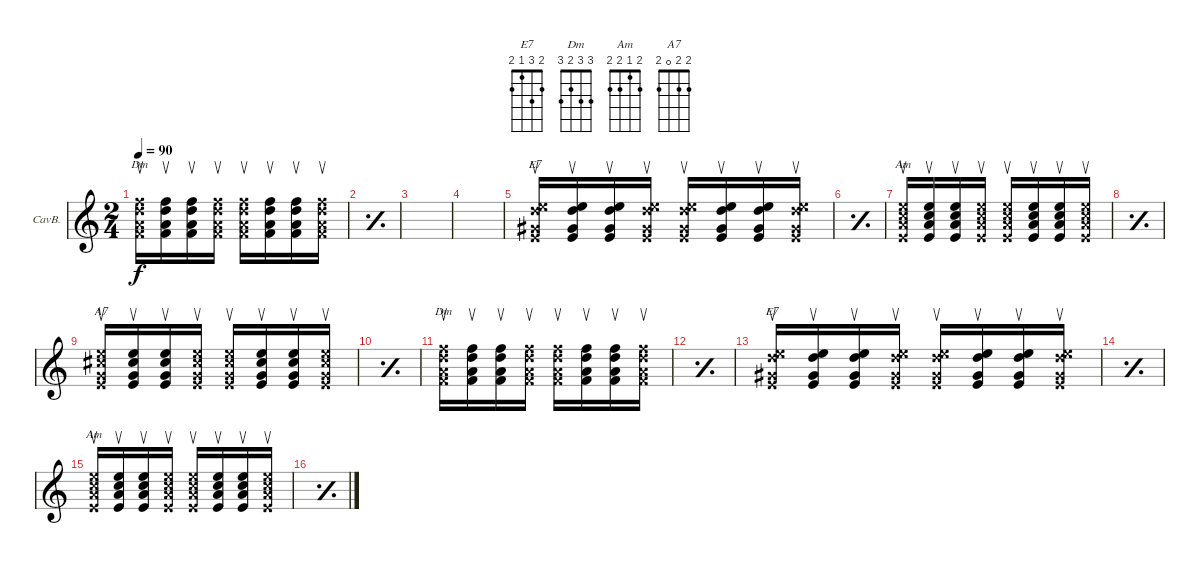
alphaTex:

\defaultSystemsLayout 4
\bracketExtendMode groupsimilarinstruments
\firstSystemTrackNameOrientation horizontal
\otherSystemsTrackNameOrientation horizontal
\track ("Cav. Base" "CavB.") {instrument shamisen}
\staff {score}
\tuning (D5 B4 G4 D4)
\chord ("E7" 2 3 1 2)
\chord ("Dm" 3 3 2 3)
\chord ("Am" 2 1 2 2)
\chord ("A7" 2 2 0 2)
\ts (2 4)
\tempo 90
\clef g2
\scale
0.973518
\ks aminor
(3.4{x} 2.3{x} 3.2{x} 3.1{x}).16{su ch "Dm" dy f} (3.4 2.3 3.2 3.1).16{su} (3.4 2.3 3.2 3.1).16{su} (3.4{x} 2.3{x} 3.2{x} 3.1{x}).16{su} (3.4{x} 2.3{x} 3.2{x} 3.1{x}).16{su} (3.4 2.3 3.2 3.1).16{su} (3.4 2.3 3.2 3.1).16{su} (3.4{x} 2.3{x} 3.2{x} 3.1{x}).16{su} |
\simile simple
\scale
0.973518 |
\scale
0.973518 |
\scale
1.10593 |
\simile none
\scale
0.973518 (2.4{x} 1.3{x} 3.2{x} 2.1{x}).16{su ch "E7"} (2.4 1.3 3.2 2.1).16{su} (2.4 1.3 3.2 2.1).16{su} (2.4{x} 1.3{x} 3.2{x} 2.1{x}).16{su} (2.4{x} 1.3{x} 3.2{x} 2.1{x}).16{su} (2.4 1.3 3.2 2.1).16{su} (2.4 1.3 3.2 2.1).16{su} (2.4{x} 1.3{x} 3.2{x} 2.1{x}).16{su} |
\simile simple
\scale
0.973518 |
\simile none
\scale
0.973518 (2.4{x} 2.3{x} 1.2{x} 2.1{x}).16{su ch "Am"} (2.4 2.3 1.2 2.1).16{su} (2.4 2.3 1.2 2.1).16{su} (2.4{x} 2.3{x} 1.2{x} 2.1{x}).16{su} (2.4{x} 2.3{x} 1.2{x} 2.1{x}).16{su} (2.4 2.3 1.2 2.1).16{su} (2.4 2.3 1.2 2.1).16{su} (2.4{x} 2.3{x} 1.2{x} 2.1{x}).16{su} |
\simile simple
\scale
0.973518 |
\simile none
\scale
1.10593 (2.4{x} 0.3{x} 2.2{x} 2.1{x}).16{su ch "A7"} (2.4 0.3 2.2 2.1).16{su} (2.4 0.3 2.2 2.1).16{su} (2.4{x} 0.3{x} 2.2{x} 2.1{x}).16{su} (2.4{x} 0.3{x} 2.2{x} 2.1{x}).16{su} (2.4 0.3 2.2 2.1).16{su} (2.4 0.3 2.2 2.1).16{su} (2.4{x} 0.3{x} 2.2{x} 2.1{x}).16{su} |
\simile simple
\scale
0.973518 |
\simile none
\scale
0.973518 (3.4{x} 2.3{x} 3.2{x} 3.1{x}).16{su ch "Dm"} (3.4 2.3 3.2 3.1).16{su} (3.4 2.3 3.2 3.1).16{su} (3.4{x} 2.3{x} 3.2{x} 3.1{x}).16{su} (3.4{x} 2.3{x} 3.2{x} 3.1{x}).16{su} (3.4 2.3 3.2 3.1).16{su} (3.4 2.3 3.2 3.1).16{su} (3.4{x} 2.3{x} 3.2{x} 3.1{x}).16{su} |
\simile simple
\scale
0.973518 |
\simile none
\scale
0.973518 (2.4{x} 1.3{x} 3.2{x} 2.1{x}).16{su ch "E7"} (2.4 1.3 3.2 2.1).16{su} (2.4 1.3 3.2 2.1).16{su} (2.4{x} 1.3{x} 3.2{x} 2.1{x}).16{su} (2.4{x} 1.3{x} 3.2{x} 2.1{x}).16{su} (2.4 1.3 3.2 2.1).16{su} (2.4 1.3 3.2 2.1).16{su} (2.4{x} 1.3{x} 3.2{x} 2.1{x}).16{su} |
\simile simple
\scale
1.10593 |
\simile none
\scale
0.973518 (2.4{x} 2.3{x} 1.2{x} 2.1{x}).16{su ch "Am"} (2.4 2.3 1.2 2.1).16{su} (2.4 2.3 1.2 2.1).16{su} (2.4{x} 2.3{x} 1.2{x} 2.1{x}).16{su} (2.4{x} 2.3{x} 1.2{x} 2.1{x}).16{su} (2.4 2.3 1.2 2.1).16{su} (2.4 2.3 1.2 2.1).16{su} (2.4{x} 2.3{x} 1.2{x} 2.1{x}).16{su} |
\simile simple
\scale
0.973518
